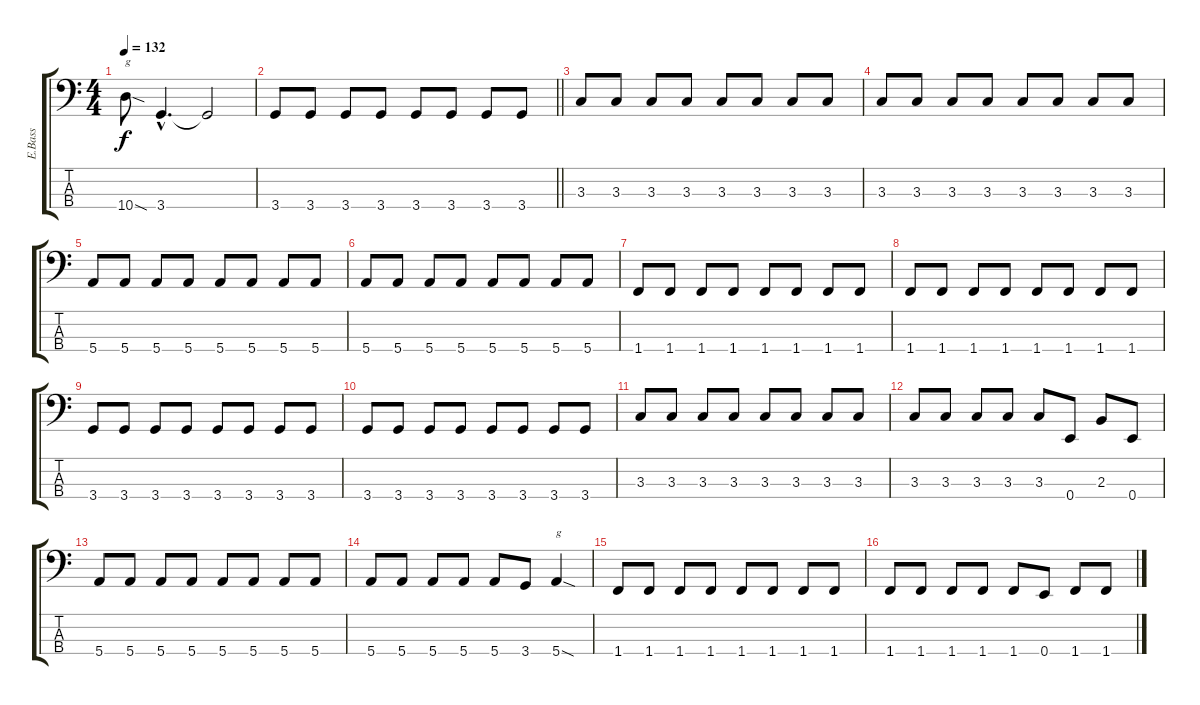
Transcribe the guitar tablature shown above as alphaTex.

\track ("E.Bass" "E.Bass") {instrument electricbassfinger}
\staff {score tabs}
\tuning (G2 D2 A1 E1) {hide}
\ts (4 4)
\tempo 132
\clef f4
\ks c
10.4{sod}.8{txt "g" dy f} 3.4{hac}.4{d} 3.4{t}.2 |
\barLineRight lightlight
3.4.8 3.4.8 3.4.8 3.4.8 3.4.8 3.4.8 3.4.8 3.4.8 |
3.3.8 3.3.8 3.3.8 3.3.8 3.3.8 3.3.8 3.3.8 3.3.8 |
3.3.8 3.3.8 3.3.8 3.3.8 3.3.8 3.3.8 3.3.8 3.3.8 |
5.4.8 5.4.8 5.4.8 5.4.8 5.4.8 5.4.8 5.4.8 5.4.8 |
5.4.8 5.4.8 5.4.8 5.4.8 5.4.8 5.4.8 5.4.8 5.4.8 |
1.4.8 1.4.8 1.4.8 1.4.8 1.4.8 1.4.8 1.4.8 1.4.8 |
1.4.8 1.4.8 1.4.8 1.4.8 1.4.8 1.4.8 1.4.8 1.4.8 |
3.4.8 3.4.8 3.4.8 3.4.8 3.4.8 3.4.8 3.4.8 3.4.8 |
3.4.8 3.4.8 3.4.8 3.4.8 3.4.8 3.4.8 3.4.8 3.4.8 |
3.3.8 3.3.8 3.3.8 3.3.8 3.3.8 3.3.8 3.3.8 3.3.8 |
3.3.8 3.3.8 3.3.8 3.3.8 3.3.8 0.4.8 2.3.8 0.4.8 |
5.4.8 5.4.8 5.4.8 5.4.8 5.4.8 5.4.8 5.4.8 5.4.8 |
5.4.8 5.4.8 5.4.8 5.4.8 5.4.8 3.4.8 5.4{sod}.4{txt "g"} |
1.4.8 1.4.8 1.4.8 1.4.8 1.4.8 1.4.8 1.4.8 1.4.8 |
1.4.8 1.4.8 1.4.8 1.4.8 1.4.8 0.4.8 1.4.8 1.4.8
